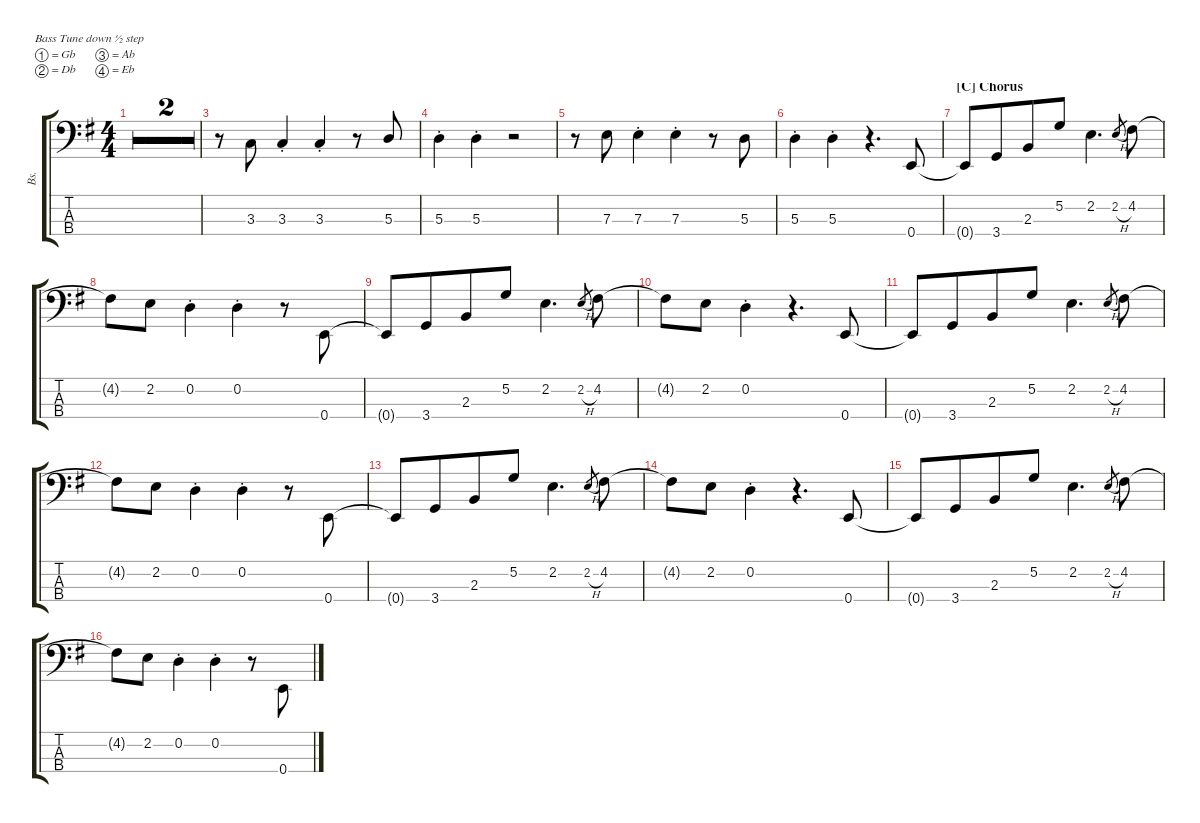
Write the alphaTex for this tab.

\defaultSystemsLayout 4
\hideDynamics
\bracketExtendMode groupsimilarinstruments
\otherSystemsTrackNameOrientation horizontal
\track ("Electric Bass" "Bs.") {defaultSystemsLayout 8 multiBarRest instrument electricbassfinger}
\staff {score tabs}
\tuning (Gb2 Db2 Ab1 Eb1)
\displaytranspose 13
\ts (4 4)
\tempo 139
\clef f4
\simile firstofdouble
\ks g
|
\simile secondofdouble
|
r.8{beam Down} 3.3{acc forcenatural}.8{beam Up} 3.3{st acc forcenatural}.4{beam Up} 3.3{st acc forcenatural}.4{beam Up} r.8{beam Up} 5.3{acc forcenatural}.8{beam Up} |
5.3{st acc forcenatural}.4{beam Down} 5.3{st acc forcenatural}.4{beam Down} r.2{beam Down} |
r.8{beam Down} 7.3{acc forcenatural}.8{beam Down} 7.3{st acc forcenatural}.4{beam Down} 7.3{st acc forcenatural}.4{beam Down} r.8{beam Down} 5.3{acc forcenatural}.8{beam Down} |
5.3{st acc forcenatural}.4{beam Down} 5.3{st acc forcenatural}.4{beam Down} r.4{d beam Down} 0.4{acc forcenatural}.8{beam Up} |
\section ("C" "Chorus")
0.4{t acc forcenatural}.8{beam Up} 3.4{acc forcenatural}.8{beam Up beam merge} 2.3{acc forcenatural}.8{beam Up} 5.2{acc forcenatural}.8{beam Up} 2.2{acc forcenatural}.4{d beam Down} 2.2{h acc forcenatural}.8{gr beam Up} 4.2{acc #}.8{beam Down} |
4.2{t acc #}.8{beam Down} 2.2{acc forcenatural}.8{beam Down} 0.2{st acc forcenatural}.4{beam Down} 0.2{st acc forcenatural}.4{beam Down} r.8{beam Down} 0.4{acc forcenatural}.8{beam Up} |
0.4{t acc forcenatural}.8{beam Up} 3.4{acc forcenatural}.8{beam Up beam merge} 2.3{acc forcenatural}.8{beam Up} 5.2{acc forcenatural}.8{beam Up} 2.2{acc forcenatural}.4{d beam Down} 2.2{h acc forcenatural}.8{gr beam Up} 4.2{acc #}.8{beam Down} |
4.2{t acc #}.8{beam Down} 2.2{acc forcenatural}.8{beam Down} 0.2{st acc forcenatural}.4{beam Down} r.4{d beam Down} 0.4{acc forcenatural}.8{beam Up} |
0.4{t acc forcenatural}.8{beam Up beam merge} 3.4{acc forcenatural}.8{beam Up beam merge} 2.3{acc forcenatural}.8{beam Up} 5.2{acc forcenatural}.8{beam Up} 2.2{acc forcenatural}.4{d beam Down} 2.2{h acc forcenatural}.8{gr beam Up} 4.2{acc #}.8{beam Down} |
4.2{t acc #}.8{beam Down} 2.2{acc forcenatural}.8{beam Down} 0.2{st acc forcenatural}.4{beam Down} 0.2{st acc forcenatural}.4{beam Down} r.8{beam Down} 0.4{acc forcenatural}.8{beam Up} |
0.4{t acc forcenatural}.8{beam Up} 3.4{acc forcenatural}.8{beam Up beam merge} 2.3{acc forcenatural}.8{beam Up} 5.2{acc forcenatural}.8{beam Up} 2.2{acc forcenatural}.4{d beam Down} 2.2{h acc forcenatural}.8{gr beam Up} 4.2{acc #}.8{beam Down} |
4.2{t acc #}.8{beam Down} 2.2{acc forcenatural}.8{beam Down} 0.2{st acc forcenatural}.4{beam Down} r.4{d beam Down} 0.4{acc forcenatural}.8{beam Up} |
0.4{t acc forcenatural}.8{beam Up} 3.4{acc forcenatural}.8{beam Up beam merge} 2.3{acc forcenatural}.8{beam Up} 5.2{acc forcenatural}.8{beam Up} 2.2{acc forcenatural}.4{d beam Down} 2.2{h acc forcenatural}.8{gr beam Up} 4.2{acc #}.8{beam Down} |
4.2{t acc #}.8{beam Down} 2.2{acc forcenatural}.8{beam Down} 0.2{st acc forcenatural}.4{beam Down} 0.2{st acc forcenatural}.4{beam Down} r.8{beam Down} 0.4{acc forcenatural}.8{beam Up}
